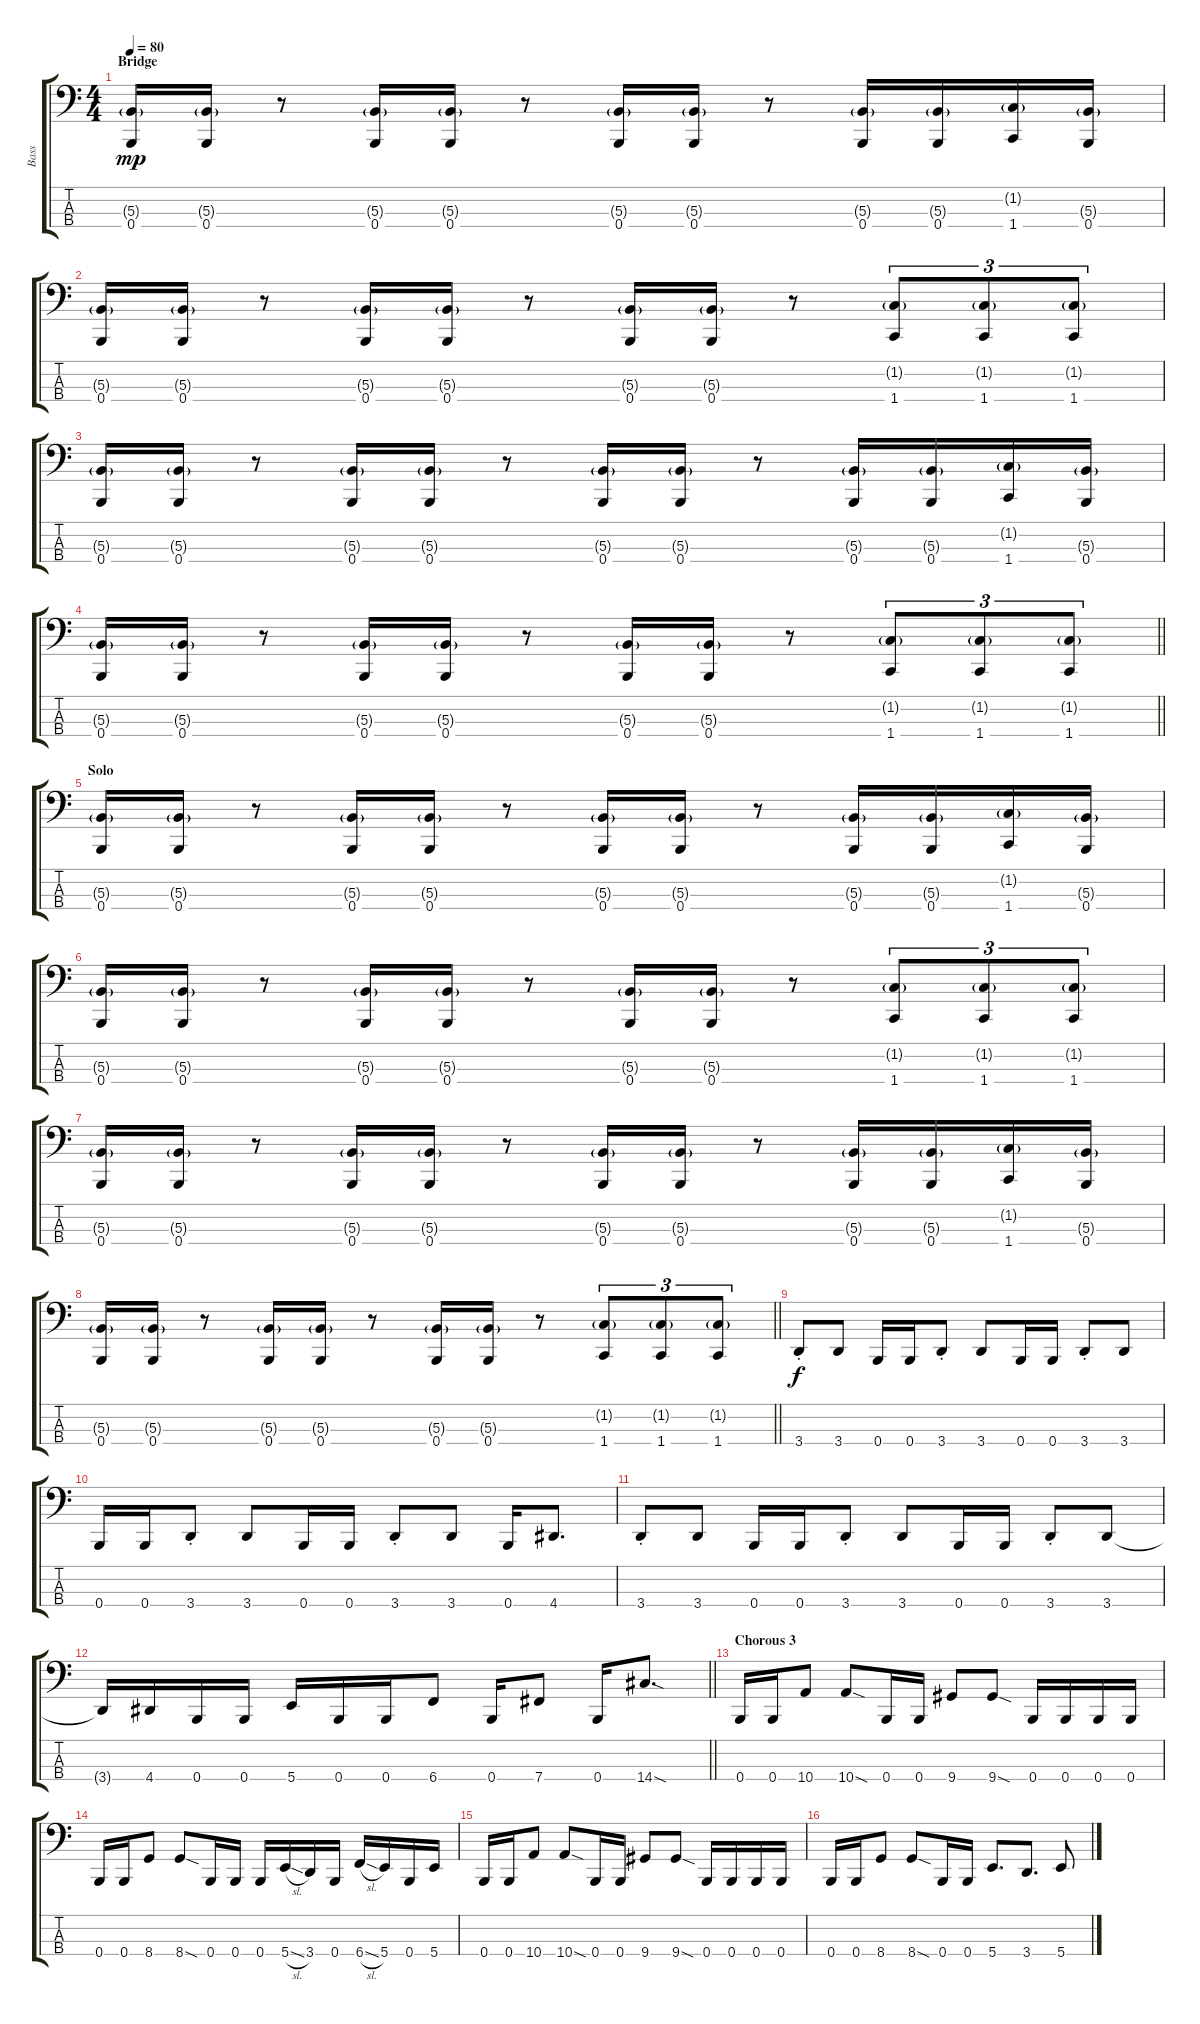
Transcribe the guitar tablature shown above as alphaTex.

\track ("Bass" "Bass") {instrument electricbassfinger}
\staff {score tabs}
\tuning (E2 B1 Gb1 B0) {hide}
\ts (4 4)
\section ("" "Bridge")
\tempo 80
\clef f4
\ks c
(5.3{g} 0.4).16{dy mp} (5.3{g} 0.4).16 r.8 (5.3{g} 0.4).16 (5.3{g} 0.4).16 r.8 (5.3{g} 0.4).16 (5.3{g} 0.4).16 r.8 (5.3{g} 0.4).16 (5.3{g} 0.4).16 (1.2{g} 1.4).16 (5.3{g} 0.4).16 |
(5.3{g} 0.4).16 (5.3{g} 0.4).16 r.8 (5.3{g} 0.4).16 (5.3{g} 0.4).16 r.8 (5.3{g} 0.4).16 (5.3{g} 0.4).16 r.8 (1.2{g} 1.4).8{tu (3 2)} (1.2{g} 1.4).8{tu (3 2)} (1.2{g} 1.4).8{tu (3 2)} |
(5.3{g} 0.4).16 (5.3{g} 0.4).16 r.8 (5.3{g} 0.4).16 (5.3{g} 0.4).16 r.8 (5.3{g} 0.4).16 (5.3{g} 0.4).16 r.8 (5.3{g} 0.4).16 (5.3{g} 0.4).16 (1.2{g} 1.4).16 (5.3{g} 0.4).16 |
\barLineRight lightlight
(5.3{g} 0.4).16 (5.3{g} 0.4).16 r.8 (5.3{g} 0.4).16 (5.3{g} 0.4).16 r.8 (5.3{g} 0.4).16 (5.3{g} 0.4).16 r.8 (1.2{g} 1.4).8{tu (3 2)} (1.2{g} 1.4).8{tu (3 2)} (1.2{g} 1.4).8{tu (3 2)} |
\section ("" "Solo")
(5.3{g} 0.4).16 (5.3{g} 0.4).16 r.8 (5.3{g} 0.4).16 (5.3{g} 0.4).16 r.8 (5.3{g} 0.4).16 (5.3{g} 0.4).16 r.8 (5.3{g} 0.4).16 (5.3{g} 0.4).16 (1.2{g} 1.4).16 (5.3{g} 0.4).16 |
(5.3{g} 0.4).16 (5.3{g} 0.4).16 r.8 (5.3{g} 0.4).16 (5.3{g} 0.4).16 r.8 (5.3{g} 0.4).16 (5.3{g} 0.4).16 r.8 (1.2{g} 1.4).8{tu (3 2)} (1.2{g} 1.4).8{tu (3 2)} (1.2{g} 1.4).8{tu (3 2)} |
(5.3{g} 0.4).16 (5.3{g} 0.4).16 r.8 (5.3{g} 0.4).16 (5.3{g} 0.4).16 r.8 (5.3{g} 0.4).16 (5.3{g} 0.4).16 r.8 (5.3{g} 0.4).16 (5.3{g} 0.4).16 (1.2{g} 1.4).16 (5.3{g} 0.4).16 |
\barLineRight lightlight
(5.3{g} 0.4).16 (5.3{g} 0.4).16 r.8 (5.3{g} 0.4).16 (5.3{g} 0.4).16 r.8 (5.3{g} 0.4).16 (5.3{g} 0.4).16 r.8 (1.2{g} 1.4).8{tu (3 2)} (1.2{g} 1.4).8{tu (3 2)} (1.2{g} 1.4).8{tu (3 2)} |
\section ("" "")
3.4{st}.8{dy f} 3.4.8 0.4.16 0.4.16 3.4{st}.8 3.4.8 0.4.16 0.4.16 3.4{st}.8 3.4.8 |
0.4.16 0.4.16 3.4{st}.8 3.4.8 0.4.16 0.4.16 3.4{st}.8 3.4.8 0.4.16 4.4.8{d} |
3.4{st}.8 3.4.8 0.4.16 0.4.16 3.4{st}.8 3.4.8 0.4.16 0.4.16 3.4{st}.8 3.4.8 |
\barLineRight lightlight
3.4{t}.16 4.4.16 0.4.16 0.4.16 5.4.16 0.4.16 0.4.16 6.4.8 0.4.16 7.4.8 0.4.16 14.4{sod}.8{d} |
\section ("" "Chorous 3")
0.4.16 0.4.16 10.4.8 10.4{sod}.8 0.4.16 0.4.16 9.4.8 9.4{sod}.8 0.4.16 0.4.16 0.4.16 0.4.16 |
0.4.16 0.4.16 8.4.8 8.4{sod}.8 0.4.16 0.4.16 0.4.16 5.4{sl}.16 3.4.16 0.4.16 6.4{sl}.16 5.4.16 0.4.16 5.4.16 |
0.4.16 0.4.16 10.4.8 10.4{sod}.8 0.4.16 0.4.16 9.4.8 9.4{sod}.8 0.4.16 0.4.16 0.4.16 0.4.16 |
0.4.16 0.4.16 8.4.8 8.4{sod}.8 0.4.16 0.4.16 5.4.8{d} 3.4.8{d} 5.4.8
